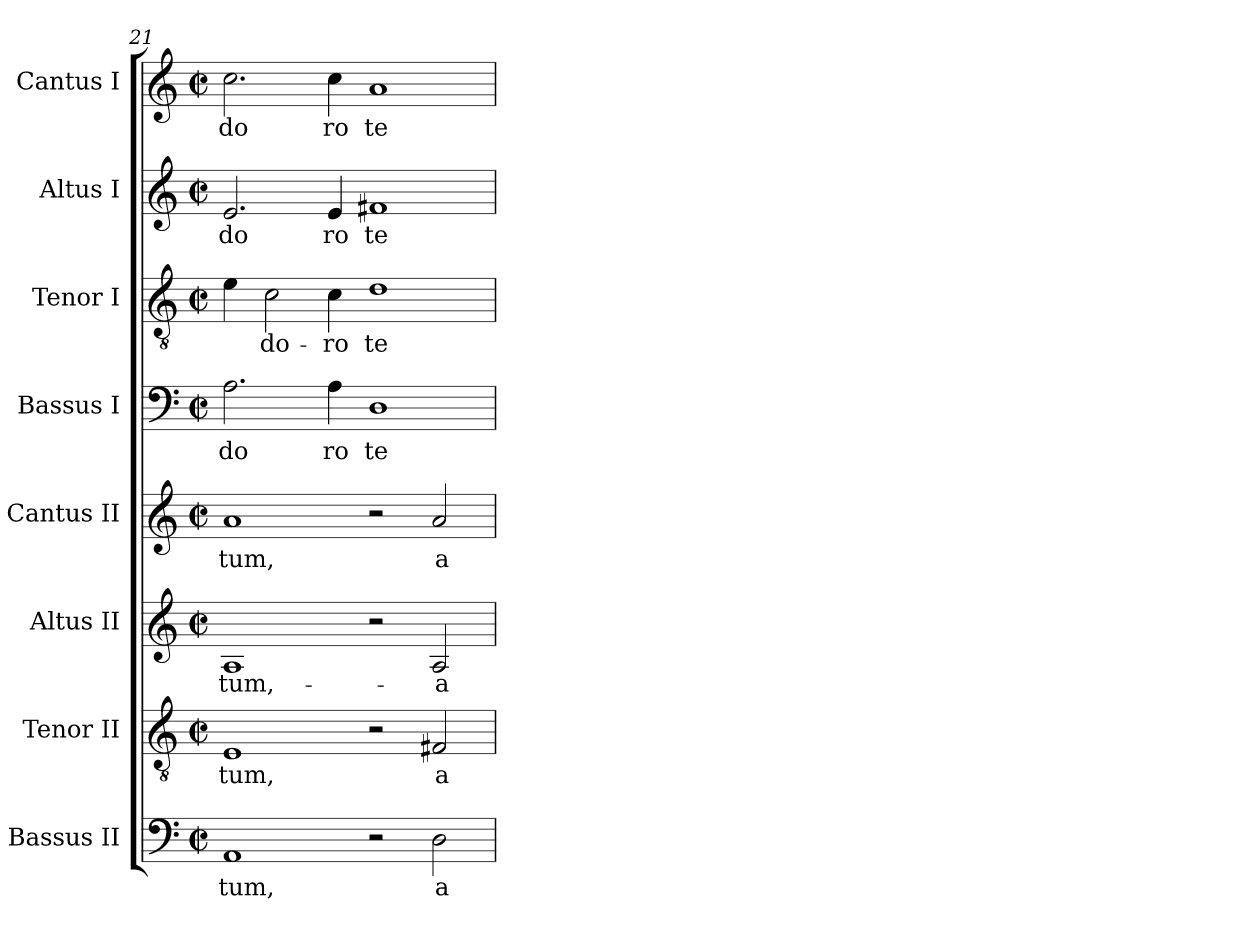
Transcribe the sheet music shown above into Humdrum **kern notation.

**kern	**text	**kern	**text	**kern	**text	**kern	**text	**kern	**text	**kern	**text	**kern	**text	**kern	**text
*part8	*part8	*part7	*part7	*part6	*part6	*part5	*part5	*part4	*part4	*part3	*part3	*part2	*part2	*part1	*part1
*staff8	*staff8	*staff7	*staff7	*staff6	*staff6	*staff5	*staff5	*staff4	*staff4	*staff3	*staff3	*staff2	*staff2	*staff1	*staff1
*I"Bassus II	*	*I"Tenor II	*	*I"Altus II	*	*I"Cantus II	*	*I"Bassus I	*	*I"Tenor I	*	*I"Altus I	*	*I"Cantus I	*
*clefF4	*	*clefGv2	*	*clefG2	*	*clefG2	*	*clefF4	*	*clefGv2	*	*clefG2	*	*clefG2	*
*M2/2	*	*M2/2	*	*M2/2	*	*M2/2	*	*M2/2	*	*M2/2	*	*M2/2	*	*M2/2	*
*met(c|)	*	*met(c|)	*	*met(c|)	*	*met(c|)	*	*met(c|)	*	*met(c|)	*	*met(c|)	*	*met(c|)	*
=21	=21	=21	=21	=21	=21	=21	=21	=21	=21	=21	=21	=21	=21	=21	=21
!	!LO:LY:b:cj	!	!LO:LY:b:cj	!	!LO:LY:b:cj	!	!LO:LY:b:cj	!	!LO:LY:b:cj	!	!	!	!LO:LY:b:cj	!	!LO:LY:b:cj
1AA	-tum,	1E	tum,	1A	tum,-	1a	-tum,	2.A\	do	4e\	.	2.e/	do	2.cc\	do
!	!	!	!	!	!	!	!	!	!	!	!LO:LY:b:cj	!	!	!	!
.	.	.	.	.	.	.	.	.	.	2c\	-do-	.	.	.	.
!	!	!	!	!	!	!	!	!	!LO:LY:b:cj	!	!LO:LY:b:cj	!	!LO:LY:b:cj	!	!LO:LY:b:cj
.	.	.	.	.	.	.	.	4A\	ro	4c\	-ro	4e/	ro	4cc\	ro
!	!	!	!	!	!	!	!	!	!LO:LY:b:cj	!	!LO:LY:b:cj	!	!LO:LY:b:cj	!	!LO:LY:b:cj
2r	.	2r	.	2r	.	2r	.	1D	te	1d	te	1f#X	te	1a	te
!	!LO:LY:b:cj	!	!LO:LY:b:cj	!	!LO:LY:b:cj	!	!LO:LY:b:cj	!	!	!	!	!	!	!	!
2D\	a-	2F#X/	a	2A/	-a	2a/	a	.	.	.	.	.	.	.	.
=	=	=	=	=	=	=	=	=	=	=	=	=	=	=	=
*-	*-	*-	*-	*-	*-	*-	*-	*-	*-	*-	*-	*-	*-	*-	*-
